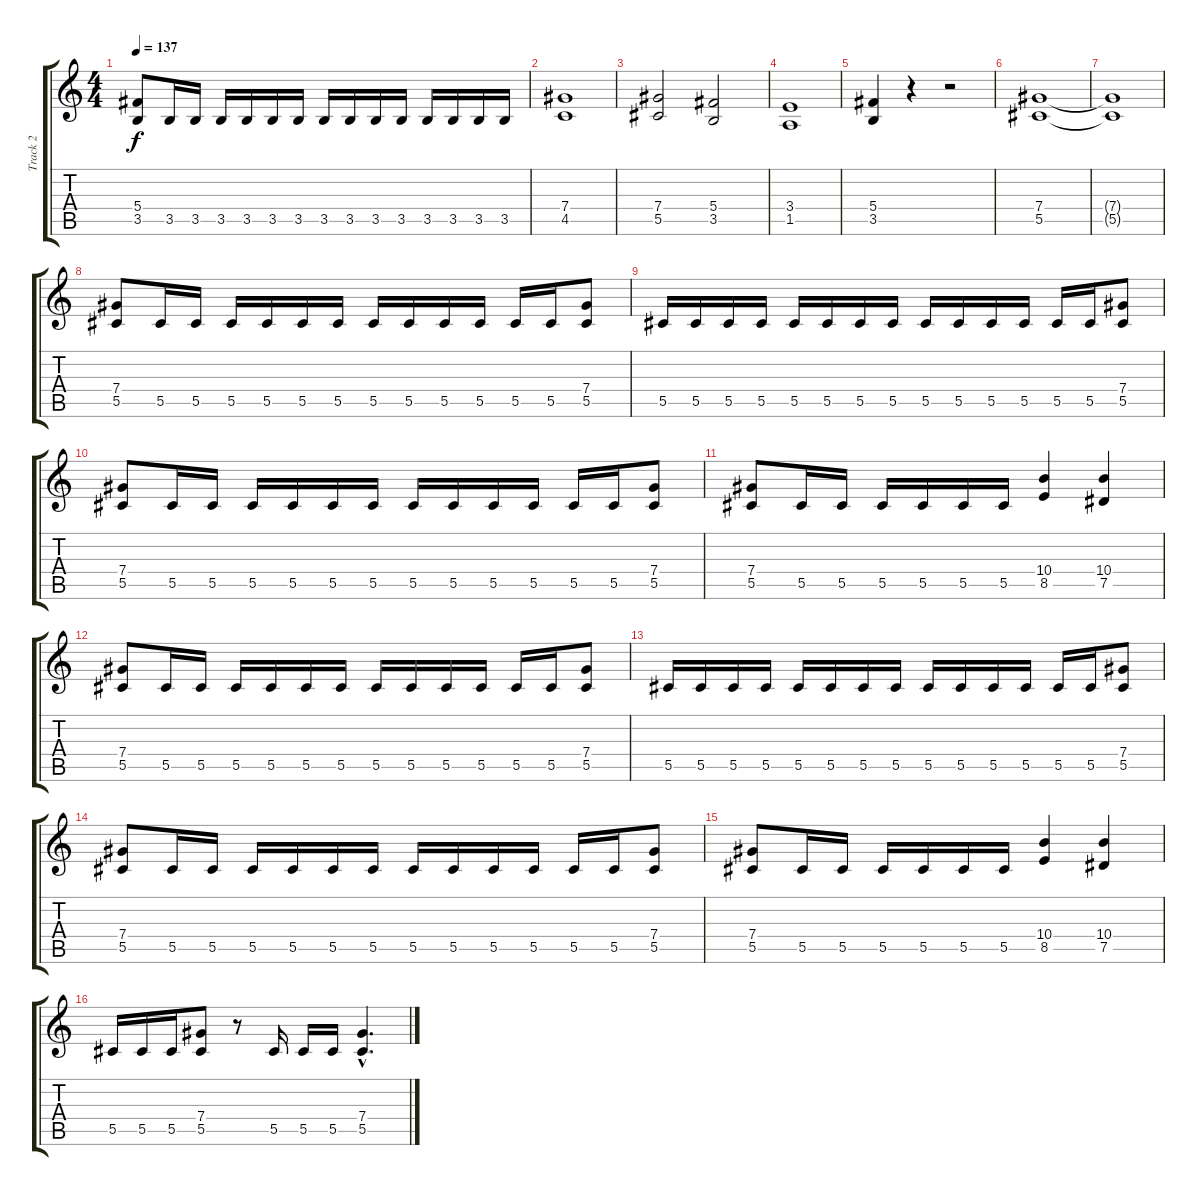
\track ("Track 2" "Track 2") {instrument distortionguitar}
\staff {score tabs}
\tuning (Eb4 Bb3 Gb3 Db3 Ab2 Eb2) {hide}
\ts (4 4)
\tempo 137
\clef g2
\ks c
(5.4 3.5).8{dy f} 3.5.16 3.5.16 3.5.16 3.5.16 3.5.16 3.5.16 3.5.16 3.5.16 3.5.16 3.5.16 3.5.16 3.5.16 3.5.16 3.5.16 |
(7.4 4.5).1 |
(7.4 5.5).2 (5.4 3.5).2 |
(3.4 1.5).1 |
(5.4 3.5).4 r.4 r.2 |
(7.4 5.5).1 |
(7.4{t} 5.5{t}).1 |
(7.4 5.5).8 5.5.16 5.5.16 5.5.16 5.5.16 5.5.16 5.5.16 5.5.16 5.5.16 5.5.16 5.5.16 5.5.16 5.5.16 (7.4 5.5).8 |
5.5.16 5.5.16 5.5.16 5.5.16 5.5.16 5.5.16 5.5.16 5.5.16 5.5.16 5.5.16 5.5.16 5.5.16 5.5.16 5.5.16 (7.4 5.5).8 |
(7.4 5.5).8 5.5.16 5.5.16 5.5.16 5.5.16 5.5.16 5.5.16 5.5.16 5.5.16 5.5.16 5.5.16 5.5.16 5.5.16 (7.4 5.5).8 |
(7.4 5.5).8 5.5.16 5.5.16 5.5.16 5.5.16 5.5.16 5.5.16 (10.4 8.5).4 (10.4 7.5).4 |
(7.4 5.5).8 5.5.16 5.5.16 5.5.16 5.5.16 5.5.16 5.5.16 5.5.16 5.5.16 5.5.16 5.5.16 5.5.16 5.5.16 (7.4 5.5).8 |
5.5.16 5.5.16 5.5.16 5.5.16 5.5.16 5.5.16 5.5.16 5.5.16 5.5.16 5.5.16 5.5.16 5.5.16 5.5.16 5.5.16 (7.4 5.5).8 |
(7.4 5.5).8 5.5.16 5.5.16 5.5.16 5.5.16 5.5.16 5.5.16 5.5.16 5.5.16 5.5.16 5.5.16 5.5.16 5.5.16 (7.4 5.5).8 |
(7.4 5.5).8 5.5.16 5.5.16 5.5.16 5.5.16 5.5.16 5.5.16 (10.4 8.5).4 (10.4 7.5).4 |
5.5.16 5.5.16 5.5.16 (7.4 5.5).8 r.8 5.5.16 5.5.16 5.5.16 (7.4{hac} 5.5{hac}).4{d}
